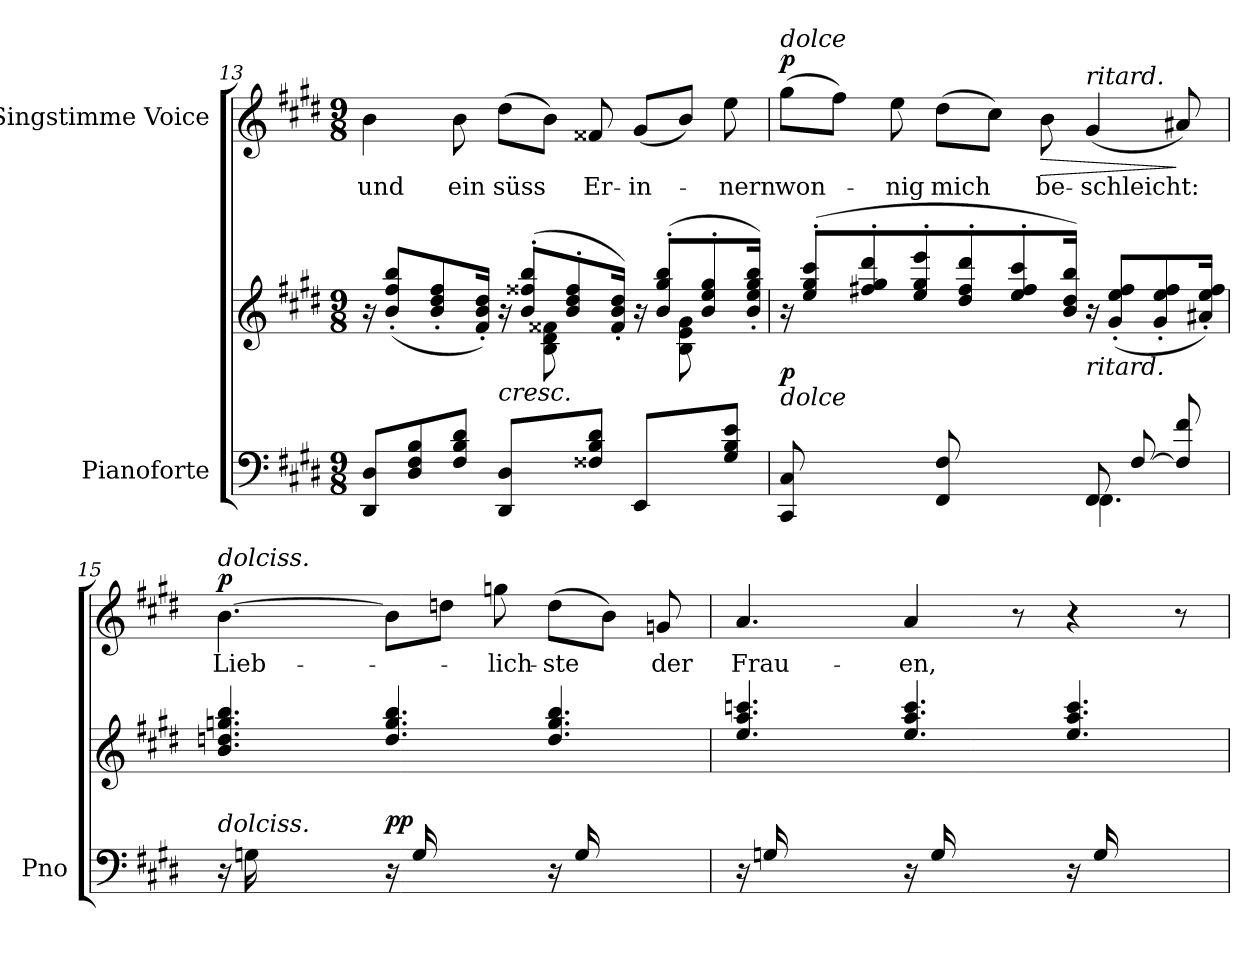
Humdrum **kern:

**kern	**kern	**dynam	**kern	**text	**dynam
*part2	*part2	*part2	*part1	*part1	*part1
*staff3	*staff2	*staff2/3	*staff1	*staff1	*staff1
*I"Pianoforte	*	*	*I"Singstimme Voice	*	*
*I'Pno	*	*	*	*	*
*clefF4	*clefG2	*	*clefG2	*	*
*k[f#c#g#d#]	*k[f#c#g#d#]	*	*k[f#c#g#d#]	*	*
*M9/8	*M9/8	*	*M9/8	*	*
=13	=13	=13	=13	=13	=13
*	*^	*	*	*	*
!	!	!	!	!	!LO:LY:b	!
8DD#/ 8D#/L	16r	2ryy	.	4b\	und	.
.	(>8b/'> 8ff#/'> 8bb/'>L	.	.	.	.	.
8D#/ 8F#/ 8B/	.	.	.	.	.	.
.	8b/'> 8dd#/'> 8ff#/'>	.	.	.	.	.
!	!	!	!	!	!LO:LY:b	!
8F#/ 8B/ 8d#/J	.	.	.	8b\	ein	.
.	16f#/'> 16b/'> 16dd#/'>Jk)	.	.	.	.	.
!	!LO:TX:b:i:t=cresc.	!	!	!	!	!
!	!	!	!	!	!LO:LY:b	!
8DD#/ 8D#/L	16r	.	.	(8dd#\L	süss	.
.	(>8b/'> 8ff##X/'> 8bb/'>L	.	.	.	.	.
8ryy	.	8B\ 8d#\ 8f##X\	.	8b\J)	.	.
.	8b/'> 8dd#/'> 8ff##/'>	.	.	.	.	.
!	!	!	!	!	!LO:LY:b	!
8F##X/ 8B/ 8d#/J	.	4ryy	.	8f##X/	Er-	.
.	16f##/'> 16b/'> 16dd#/'>Jk)	.	.	.	.	.
!	!	!	!	!	!LO:LY:b	!
8EE/L	16r	.	.	(8g#/L	-in-	.
.	(>8b/'> 8gg#/'> 8bb/'>L	.	.	.	.	.
8ryy	.	8B\ 8e\ 8g#\	.	8b/J)	.	.
.	8b/'> 8ee/'> 8gg#/'>	.	.	.	.	.
!	!	!	!	!	!LO:LY:b	!
8G#/ 8B/ 8e/J	.	8ryy	.	8ee\	-nern	.
.	16b/'> 16ee/'> 16gg#/'> 16bb/'>Jk)	.	.	.	.	.
!!LO:LB:g=z
=14	=14	=14	=14	=14	=14	=14
*^	*	*	*	*	*	*
!	!	!	!	!	!LO:TX:a:i:t=dolce	!	!
!	!	!LO:TX:b:i:t=dolce	!	!	!	!	!
!	!	!	!	!LO:DY:b	!	!LO:LY:b	!LO:DY:a
8CC#/ 8C#/L	2.ryy	16r	8ryy	p	(8gg#\L	won-	p
.	.	(>8ee/'> 8gg#/'> 8ccc#/'>L	.	.	.	.	.
4ryy	.	.	8f#X\ 8g#\ 8dd#\	.	8ff#\J)	.	.
.	.	8ff#X/'> 8gg#/'> 8ddd#/'>	.	.	.	.	.
!	!	!	!	!	!	!LO:LY:b	!
.	.	.	8e\ 8g#\ 8cc#\	.	8ee\	-nig	.
.	.	8ee/'> 8gg#/'> 8eee/'>	.	.	.	.	.
!	!	!	!	!	!	!LO:LY:b	!
8FF#/ 8F#/	.	.	8ryy	.	(8dd#\L	mich	.
.	.	8dd#/'> 8ff#/'> 8ddd#/'>	.	.	.	.	.
4ryy	.	.	8e\ 8f#\ 8cc#\	.	8cc#\J)	.	.
.	.	8ee/'> 8ff#/'> 8ccc#/'>	.	.	.	.	.
!	!	!	!	!	!	!LO:LY:b	!LO:HP:b
.	.	.	8d#\ 8f#\ 8b\J	.	8b\	be-	>
.	.	16b/ 16dd#/ 16bb/Jk)	.	.	.	.	.
!	!	!	!	!	!LO:TX:a:i:t=ritard.	!	!
!	!	!LO:TX:b:i:t=ritard.	!	!	!	!	!
!	!	!	!	!	!	!LO:LY:b	!
8FF#/L	4.FF#\	16r	4.ryy	.	(4g#/	-schleicht:	.
.	.	(>8g#/'> 8ee/'> 8ff#/'>L	.	.	.	.	.
[<8F#/	.	.	.	.	.	.	.
.	.	8g#/'> 8ee/'> 8ff#/'>	.	.	.	.	.
8F#/] 8f#/J	.	.	.	.	8a#X/)	.	]
.	.	16a#X/'> 16ee/'> 16ff#/'>Jk)	.	.	.	.	.
*v	*v	*	*	*	*	*	*
=15	=15	=15	=15	=15	=15	=15
!	!	!	!	!LO:TX:a:i:t=dolciss.	!	!
!	!LO:TX:b:i:t=dolciss.	!	!	!	!	!
!	!	!	!	!	!LO:LY:b	!LO:DY:a
16r	4.b/ 4.ddn/ 4.ggn/ 4.bb/	8ryy	.	[4.b\	Lieb-	p
(16Gn\LL	.	.	.	.	.	.
4ryy	.	16dn\	.	.	.	.
.	.	16gn\	.	.	.	.
.	.	16an\	.	.	.	.
.	.	16b\JJ)	.	.	.	.
!	!	!	!LO:DY:b	!	!	!
16r	4.dd/ 4.gg/ 4.bb/	8ryy	pp	8b\L]	.	.
(16G/LL	.	.	.	.	.	.
4ryy	.	16d\	.	8ddn\J	.	.
.	.	16g\	.	.	.	.
!	!	!	!	!	!LO:LY:b	!
.	.	16a\	.	8ggn\	-lich-	.
.	.	16b\JJ)	.	.	.	.
!	!	!	!	!	!LO:LY:b	!
16r	4.dd/ 4.gg/ 4.bb/	8ryy	.	(8dd\L	-ste	.
(16G/LL	.	.	.	.	.	.
4ryy	.	16d\	.	8b\J)	.	.
.	.	16g\	.	.	.	.
!	!	!	!	!	!LO:LY:b	!
.	.	16a\	.	8gn/	der	.
.	.	16b\JJ)	.	.	.	.
!!LO:LB:g=z
=16	=16	=16	=16	=16	=16	=16
!	!	!	!	!	!LO:LY:b	!
16r	4.ee/ 4.aa/ 4.cccn/	8ryy	.	4.a/	Frau-	.
(16Gn/LL	.	.	.	.	.	.
4ryy	.	16e\	.	.	.	.
.	.	16a\	.	.	.	.
.	.	16b\	.	.	.	.
.	.	16ccn\JJ)	.	.	.	.
!	!	!	!	!	!LO:LY:b	!
16r	4.ee/ 4.aa/ 4.ccc/	8ryy	.	4a/	-en,	.
(16G/LL	.	.	.	.	.	.
4ryy	.	16e\	.	.	.	.
.	.	16a\	.	.	.	.
.	.	16b\	.	8r	.	.
.	.	16cc\JJ)	.	.	.	.
16r	4.ee/ 4.aa/ 4.ccc/	8ryy	.	4r	.	.
(16G/LL	.	.	.	.	.	.
4ryy	.	16e\	.	.	.	.
.	.	16a\	.	.	.	.
.	.	16b\	.	8r	.	.
.	.	16cc\JJ)	.	.	.	.
*	*v	*v	*	*	*	*
=	=	=	=	=	=
*-	*-	*-	*-	*-	*-
